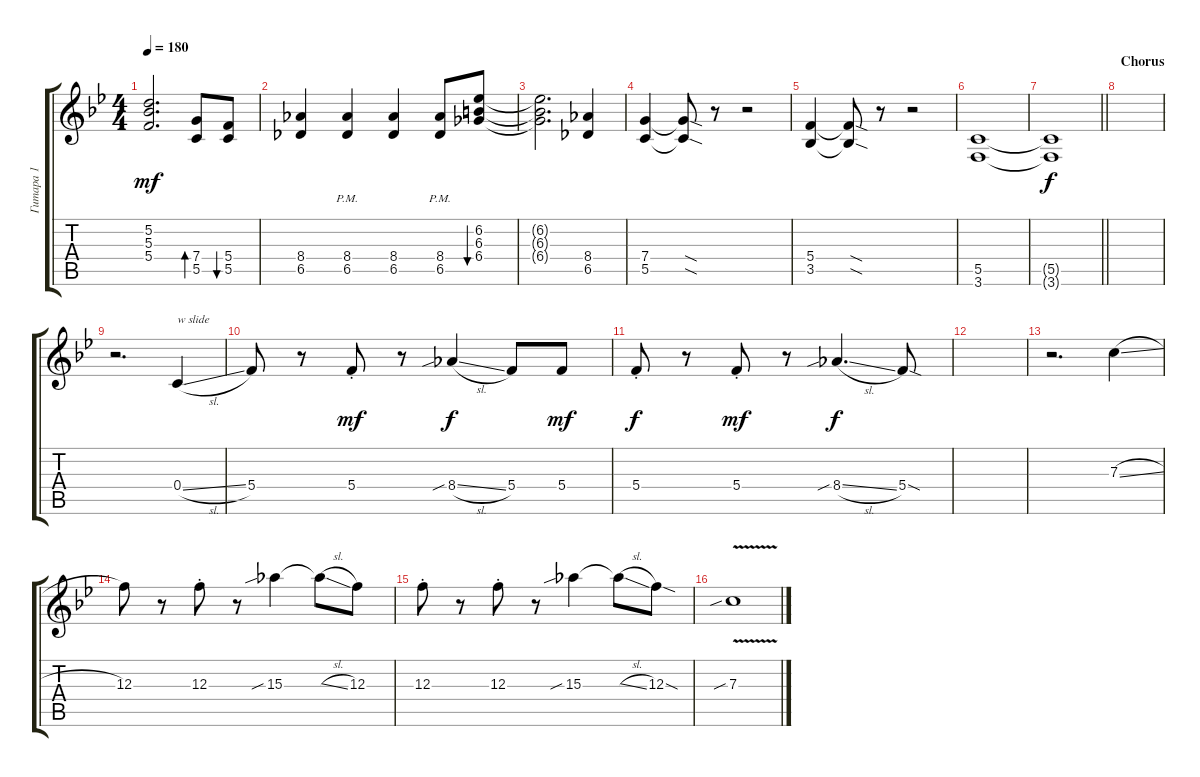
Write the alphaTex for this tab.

\track ("Гитара 1" "Гитара 1") {instrument distortionguitar}
\staff {score tabs}
\tuning (D4 A3 F3 C3 G2 D2) {hide}
\ts (4 4)
\tempo 180
\clef g2
\ks gminor
(5.2{t} 5.3{t} 5.4{t}).2{d dy mf} (7.4 5.5).8{bd 60} (5.4 5.5).8{bu 60} |
(8.4 6.5).4 (8.4{pm} 6.5{pm}).4 (8.4 6.5).4 (8.4{pm} 6.5{pm}).8 (6.2 6.3 6.4).8{bu 60} |
(6.2{t} 6.3{t} 6.4{t}).2{d} (8.4 6.5).4 |
(7.4 5.5).4 (7.4{sod t} 5.5{sod t}).8 r.8 r.2 |
(5.4 3.5).4 (5.4{sod t} 3.5{sod t}).8 r.8 r.2 |
(5.5 3.6).1 |
\barLineRight lightlight
(5.5{t} 3.6{t}).1{dy f} |
\section ("" "Chorus")
|
r.2{d} 0.4{sl}.4{txt "w slide"} |
5.4.8 r.8 5.4{st}.8{dy mf} r.8 8.4{sib sl}.4{dy f} 5.4.8 5.4.8{dy mf} |
5.4{st}.8{dy f} r.8 5.4{st}.8{dy mf} r.8 8.4{sib sl}.4{d dy f} 5.4{sod}.8 |
|
r.2{d} 7.3{sl}.4 |
12.3.8 r.8 12.3{st}.8 r.8 15.3{sib}.4 15.3{sl t}.8 12.3.8 |
12.3{st}.8 r.8 12.3{st}.8 r.8 15.3{sib}.4 15.3{sl t}.8 12.3{sod}.8 |
7.3{v sib}.1
